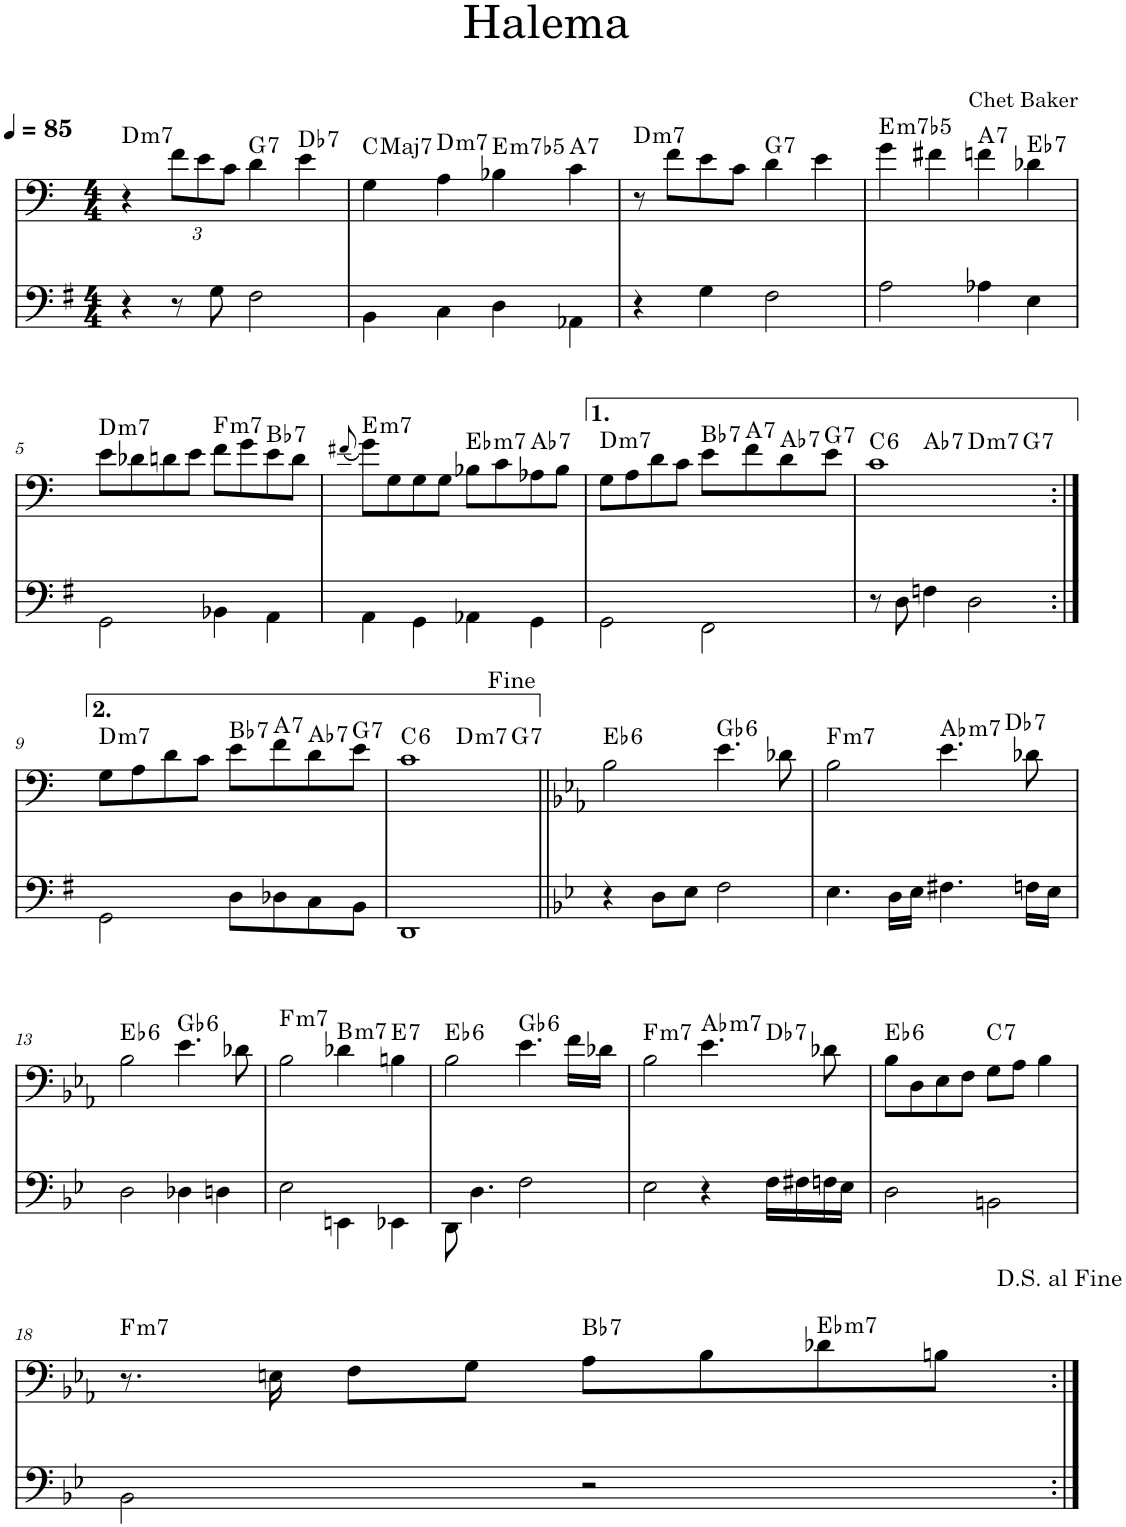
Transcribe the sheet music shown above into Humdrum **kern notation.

**kern	**kern	**harte
*part2	*part1	*part1
*staff2	*staff1	*
*I"Trombone	*I"Trombone	*
*I'Trb	*I'Trb	*
*clefF4	*clefF4	*
*Trd-3c-5	*	*
*k[f#]	*k[]	*
*M4/4	*M4/4	*
*MM85	*MM85	*
=1	=1	=1
!	!	!LO:H:kt=m7
4r	4r	D:min7
*	*Xbrackettup	*
8r	12f\L	.
.	12e\	.
8G\	.	.
.	12c\J	.
!	!	!LO:H:kt=7
2F#\	4d\	G:7
!	!	!LO:H:kt=7
.	4e\	Db:7
=2	=2	=2
!	!	!LO:H:kt=Maj7
4BB\	4G\	C:maj7
!	!	!LO:H:kt=m7
4C\	4A\	D:min7
!	!	!LO:H:kt=m7b5
4D\	4B-X\	E:hdim7
!	!	!LO:H:kt=7
4AA-X\	4c\	A:7
=3	=3	=3
!	!	!LO:H:kt=m7
4r	8r	D:min7
.	8f\L	.
4G\	8e\	.
.	8c\J	.
!	!	!LO:H:kt=7
2F#\	4d\	G:7
.	4e\	.
=4	=4	=4
!	!	!LO:H:kt=m7b5
2A\	4g\	E:hdim7
.	4f#X\	.
!	!	!LO:H:kt=7
4A-X\	4fn\	A:7
!	!	!LO:H:kt=7
4E\	4d-X\	Eb:7
!!LO:LB:g=z
=5	=5	=5
!	!	!LO:H:kt=m7
2GG\	8e\L	D:min7
.	8d-X\	.
.	8dn\	.
.	8e\J	.
!	!	!LO:H:kt=m7
4BB-X\	8f\L	F:min7
.	8g\	.
!	!	!LO:H:kt=7
4AA\	8e\	Bb:7
.	8d\J	.
=6	=6	=6
.	(<8qf#X/	.
!	!	!LO:H:kt=m7
4AA\	8g\L)	E:min7
.	8G\	.
4GG\	8G\	.
.	8G\J	.
!	!	!LO:H:kt=m7
4AA-X\	8B-X\L	Eb:min7
.	8c\	.
!	!	!LO:H:kt=7
4GG\	8A-X\	Ab:7
.	8B-\J	.
=7	=7	=7
!	!	!LO:H:kt=m7
2GG\	8G\L	D:min7
.	8A\	.
.	8d\	.
.	8c\J	.
!	!	!LO:H:kt=7
2FF#\	8e\L	Bb:7
!	!	!LO:H:kt=7
.	8f\	A:7
!	!	!LO:H:kt=7
.	8d\	Ab:7
!	!	!LO:H:kt=7
.	8e\J	G:7
=8	=8	=8
!	!	!LO:H:kt=6
*	*^	*
*	*	*^	*
*	*	*	*^	*
8r	1c	4ryy	2ryy	2.ryy	C:maj6
8D\	.	.	.	.	.
!	!	!	!	!	!LO:H:kt=7
4Fn\	.	2.ryy	.	.	Ab:7
!	!	!	!	!	!LO:H:kt=m7
2D\	.	.	2ryy	.	D:min7
!	!	!	!	!	!LO:H:kt=7
.	.	.	.	4ryy	G:7
!!LO:LB:g=z
=9:|!	=9:|!	=9:|!	=9:|!	=9:|!	=9:|!
!	!	!	!	!	!LO:H:kt=m7
*	*v	*v	*v	*v	*
2GG\	8G\L	D:min7
.	8A\	.
.	8d\	.
.	8c\J	.
!	!	!LO:H:kt=7
8D\L	8e\L	Bb:7
!	!	!LO:H:kt=7
8D-X\	8f\	A:7
!	!	!LO:H:kt=7
8C\	8d\	Ab:7
!	!	!LO:H:kt=7
8BB\J	8e\J	G:7
=10	=10	=10
!	!	!LO:H:kt=6
*	*^	*
*	*	*^	*
1DD	1c	2ryy	2.ryy	C:maj6
!	!	!	!	!LO:H:kt=m7
.	.	2ryy	.	D:min7
!	!	!	!	!LO:H:kt=7
.	.	.	4ryy	G:7
*	*v	*v	*v	*
=11||	=11||	=11||
*k[b-e-]	*k[b-e-a-]	*
*	*^	*
*	*	*^	*
!	!	!	!	!LO:H:kt=6
*	*v	*v	*v	*
4r	2B-\	Eb:maj6
8D\L	.	.
8E-\J	.	.
!	!	!LO:H:kt=6
2F\	4.e-\	Gb:maj6
.	8d-X\	.
=12	=12	=12
!	!	!LO:H:kt=m7
*	*^	*
4.E-\	2B-\	2.ryy	F:min7
16D\LL	.	.	.
16E-\JJ	.	.	.
!	!	!	!LO:H:kt=m7
4.F#X\	4.e-\	.	Ab:min7
!	!	!	!LO:H:kt=7
.	.	4ryy	Db:7
16Fn\LL	8d-X\	.	.
16E-\JJ	.	.	.
!!LO:LB:g=z
=13	=13	=13	=13
!	!	!	!LO:H:kt=6
*	*v	*v	*
2D\	2B-\	Eb:maj6
!	!	!LO:H:kt=6
4D-X\	4.e-\	Gb:maj6
4Dn\	.	.
.	8d-X\	.
=14	=14	=14
!	!	!LO:H:kt=m7
2E-\	2B-\	F:min7
!	!	!LO:H:kt=m7
4EEn\	4d-X\	B:min7
!	!	!LO:H:kt=7
4EE-X\	4Bn\	E:7
=15	=15	=15
!	!	!LO:H:kt=6
8DD\	2B-\	Eb:maj6
4.D\	.	.
!	!	!LO:H:kt=6
2F\	4.e-\	Gb:maj6
.	16f\LL	.
.	16d-X\JJ	.
=16	=16	=16
!	!	!LO:H:kt=m7
*	*^	*
2E-\	2B-\	2.ryy	F:min7
!	!	!	!LO:H:kt=m7
4r	4.e-\	.	Ab:min7
!	!	!	!LO:H:kt=7
16F\LL	.	4ryy	Db:7
16F#X\	.	.	.
16Fn\	8d-X\	.	.
16E-\JJ	.	.	.
=17	=17	=17	=17
!	!	!	!LO:H:kt=6
*	*v	*v	*
2D\	8B-\L	Eb:maj6
.	8D\	.
.	8E-\	.
.	8F\J	.
!	!	!LO:H:kt=7
2BBn\	8G\L	C:7
.	8A-\J	.
.	4B-\	.
!!LO:LB:g=z
=18	=18	=18
!	!	!LO:H:kt=m7
2BB-\	8.r	F:min7
.	16En\	.
.	8F\L	.
.	8G\J	.
!	!	!LO:H:kt=7
2r	8A-\L	Bb:7
.	8B-\	.
!	!	!LO:H:kt=m7
.	8d-X\	Eb:min7
.	8Bn\J	.
=:|!	=:|!	=:|!
*-	*-	*-
